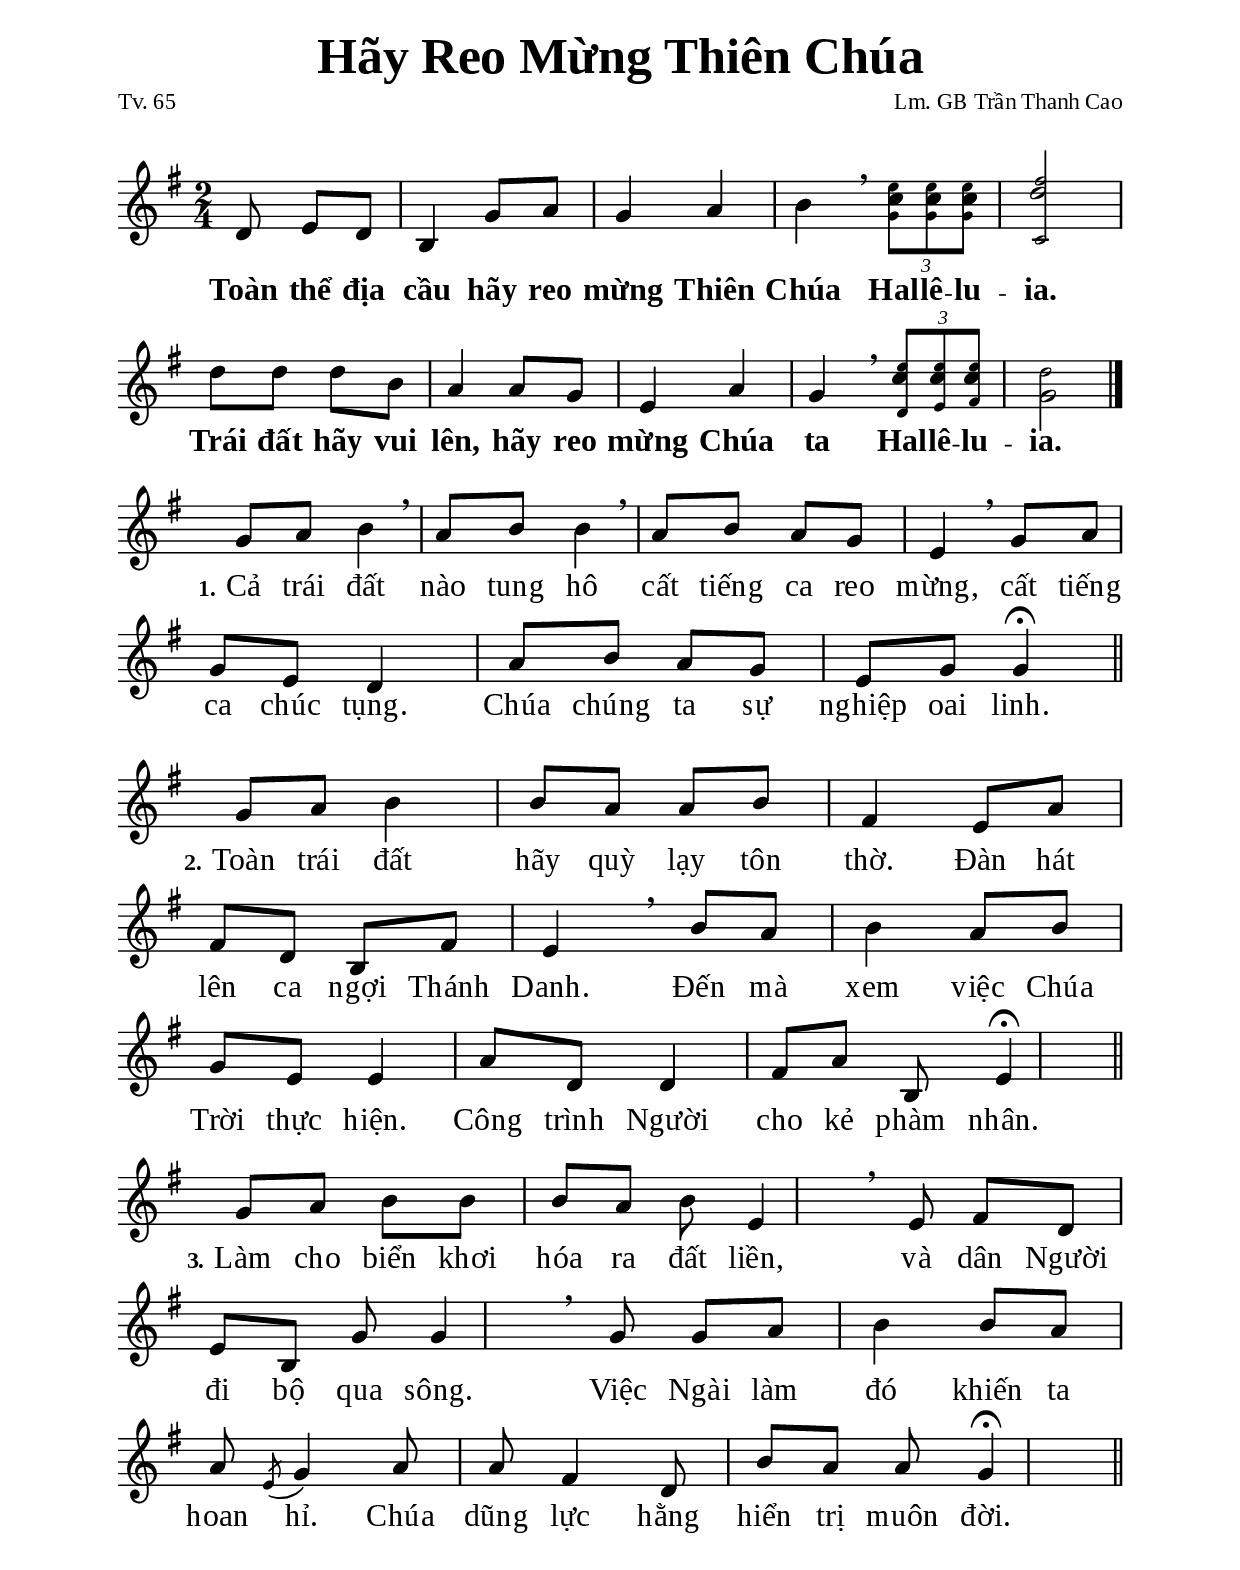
% Cài đặt chung
\version "2.20.0"
\include "english.ly"

\header {
  title = \markup { \fontsize #3 "Hãy Reo Mừng Thiên Chúa" }
  poet = "Tv. 65"
  composer = "Lm. GB Trần Thanh Cao"
  arranger = " "
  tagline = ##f
}

\paper {
  #(set-paper-size "a4")
  top-margin = 10\mm
  bottom-margin = 10\mm
  left-margin = 20\mm
  right-margin = 20\mm
  indent = #0
  #(define fonts
    (make-pango-font-tree
      "Liberation Serif"
      "Liberation Serif"
      "Liberation Serif"
      (/ 20 20)))
  page-count = #1
}

% Nhạc điệp khúc
nhacDiepKhuc= \relative c' {
  \partial 4. d8 e d |
  b4 g'8 a |
  g4 a |
  b \breathe \tuplet 3/2 { 
    <\tweak font-size -2 e c \tweak font-size -2 g>8
    <\tweak font-size -2 e c \tweak font-size -2 g>8
    <\tweak font-size -2 e c \tweak font-size -2 g>8
  } |
  <\tweak font-size -2 fs d \tweak font-size -2 c,>2 |
  d8 d d b |
  a4 a8 g |
  e4 a |
  g4 \breathe \tuplet 3/2 {
    <\tweak font-size -2 e' c \tweak font-size -2 d,>8
    <\tweak font-size -2 e c \tweak font-size -2 e,>8
    <\tweak font-size -2 e c \tweak font-size -2 fs,>8
  } |
  <\tweak font-size -2 d g,>2 \bar "|."
}

% Nhạc phiên khúc
nhacPhienKhucMot = \relative c'' {
  g8 a b4 \breathe
  a8 b b4 \breathe
  a8 b a g e4 \breathe
  g8 a g e d4 a'8 b a g e g g4 \fermata \bar "||"
}

nhacPhienKhucHai = \relative c'' {
  g8 a b4 b8 a a b fs4
  e8 a fs d b fs' e4 \breathe
  b'8 a b4 a8 b g e e4
  a8 d, d4 fs8 a b, e4 \fermata \bar "||"
}

nhacPhienKhucBa = \relative c'' {
  g8 a b b b a b e,4 \breathe
  e8 fs d e b g' g4 \breathe
  g8 g a b4 b8 a a \acciaccatura e8 g4
  a8 a fs4 d8 b' a a g4 \fermata \bar "||"
}

% Lời điệp khúc
loiDiepKhuc = \lyricmode {
  Toàn thể địa cầu hãy reo mừng Thiên Chúa
  Hal -- lê -- lu -- ia.
  Trái đất hãy vui lên, hãy reo mừng Chúa ta
  Hal -- lê -- lu -- ia.
}

% Lời phiên khúc
loiPhienKhucMot = \lyricmode {
  \set stanza = #"1."
  Cả trái đất nào tung hô cất tiếng ca reo mừng,
  cất tiếng ca chúc tụng.
  Chúa chúng ta sự nghiệp oai linh.
}

loiPhienKhucHai = \lyricmode {
  \set stanza = #"2."
  Toàn trái đất hãy quỳ lạy tôn thờ.
  Đàn hát lên ca ngợi Thánh Danh.
  Đến mà xem việc Chúa Trời thực hiện.
  Công trình Người cho kẻ phàm nhân.
}

loiPhienKhucBa = \lyricmode {
  \set stanza = #"3."
  Làm cho biển khơi hóa ra đất liền,
  và dân Người đi bộ qua sông.
  Việc Ngài làm đó khiến ta hoan hỉ.
  Chúa dũng lực hằng hiển trị muôn đời.
}


% Dàn trang
\score {
  \new ChoirStaff <<
    \new Staff = diepKhuc \with {
        \consists "Merge_rests_engraver"
        \magnifyStaff #(magstep +1)
      }
      <<
      \new Voice = beSop {
        \key g \major \time 2/4 \stemNeutral \nhacDiepKhuc
      }
    >>
    \new Lyrics \lyricsto beSop \loiDiepKhuc
  >>
  \layout {
    \override Lyrics.LyricText.font-series = #'bold
    \override Lyrics.LyricText.font-size = #+3
    \override Lyrics.LyricSpace.minimum-distance = #1.0
    \override Score.BarNumber.break-visibility = ##(#f #f #f)
    \override Score.SpacingSpanner.uniform-stretching = ##t
  }
}

\score {
  \new ChoirStaff <<
    \new Staff = phienKhuc \with {
        \magnifyStaff #(magstep +1)
      }
      <<
      \new Voice = beSop {
        \key g \major \time 2/4 \nhacPhienKhucMot
      }
    >>
    \new Lyrics \lyricsto beSop \loiPhienKhucMot
  >>
  \layout {
    \override Staff.TimeSignature.transparent = ##t
    \override Lyrics.LyricText.font-size = #+3
    \override Lyrics.LyricSpace.minimum-distance = #2.0
    \override Score.BarNumber.break-visibility = ##(#f #f #f)
    \override Score.SpacingSpanner.uniform-stretching = ##t
    \set Score.barAlways = ##t
    \set Score.defaultBarType = ""
  } 
}

\score {
  \new ChoirStaff <<
    \new Staff = phienKhuc \with {
        \magnifyStaff #(magstep +1)
      }
      <<
      \new Voice = beSop {
        \key g \major \time 2/4 \nhacPhienKhucHai
      }
    >>
    \new Lyrics \lyricsto beSop \loiPhienKhucHai
  >>
  \layout {
    \override Staff.TimeSignature.transparent = ##t
    \override Lyrics.LyricText.font-size = #+3
    \override Lyrics.LyricSpace.minimum-distance = #2.0
    \override Score.BarNumber.break-visibility = ##(#f #f #f)
    \override Score.SpacingSpanner.uniform-stretching = ##t
    \set Score.barAlways = ##t
    \set Score.defaultBarType = ""
  } 
}

\score {
  \new ChoirStaff <<
    \new Staff = phienKhuc \with {
        \magnifyStaff #(magstep +1)
      }
      <<
      \new Voice = beSop {
        \key g \major \time 2/4 \nhacPhienKhucBa
      }
    >>
    \new Lyrics \lyricsto beSop \loiPhienKhucBa
  >>
  \layout {
    \override Staff.TimeSignature.transparent = ##t
    \override Lyrics.LyricText.font-size = #+3
    \override Lyrics.LyricSpace.minimum-distance = #2.0
    \override Score.BarNumber.break-visibility = ##(#f #f #f)
    \override Score.SpacingSpanner.uniform-stretching = ##t
    \set Score.barAlways = ##t
    \set Score.defaultBarType = ""
  } 
}
